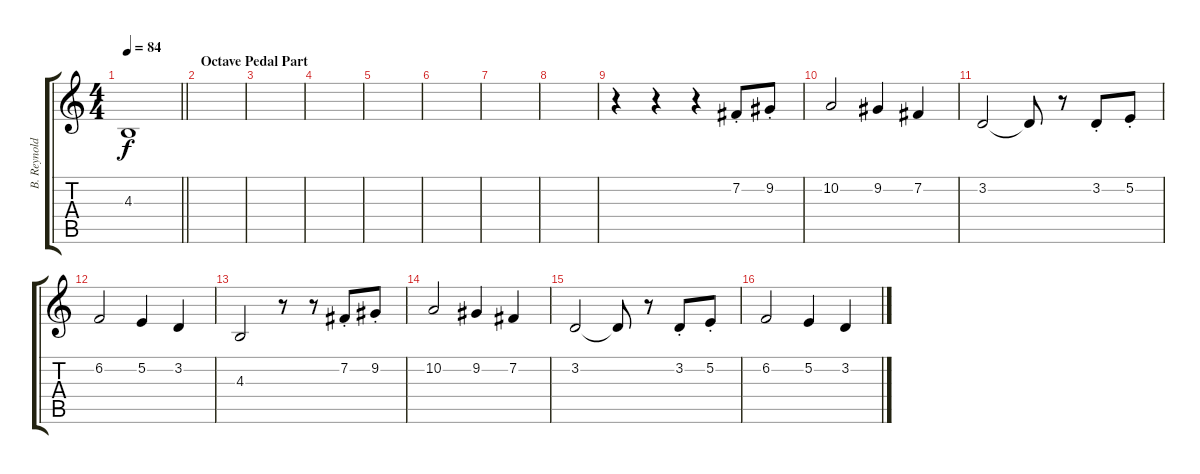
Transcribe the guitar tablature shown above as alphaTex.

\track ("B. Reynolds - Sax #2" "B. Reynold") {instrument tenorsax}
\staff {score tabs}
\tuning (E4 B3 G3 D3 A2 E2) {hide}
\ts (4 4)
\tempo 84
\clef g2
\barLineRight lightlight
\ks c
4.3.1{dy f} |
\section ("" "Octave Pedal Part")
|
|
|
|
|
|
|
r.4 r.4 r.4 7.2{st}.8 9.2{st}.8 |
10.2.2 9.2.4 7.2.4 |
3.2.2 3.2{t}.8 r.8 3.2{st}.8 5.2{st}.8 |
6.2.2 5.2.4 3.2.4 |
4.3.2 r.8 r.8 7.2{st}.8 9.2{st}.8 |
10.2.2 9.2.4 7.2.4 |
3.2.2 3.2{t}.8 r.8 3.2{st}.8 5.2{st}.8 |
6.2.2 5.2.4 3.2.4
